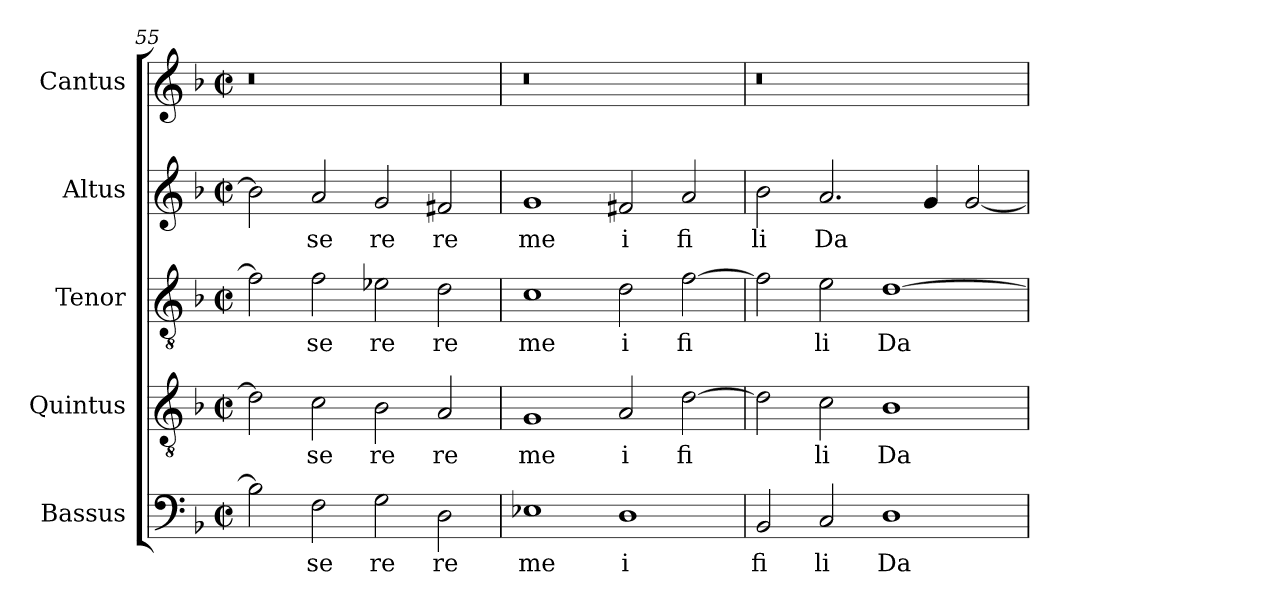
**kern	**text	**kern	**text	**kern	**text	**kern	**text	**kern
*part5	*part5	*part4	*part4	*part3	*part3	*part2	*part2	*part1
*staff5	*staff5	*staff4	*staff4	*staff3	*staff3	*staff2	*staff2	*staff1
*I"Bassus	*	*I"Quintus	*	*I"Tenor	*	*I"Altus	*	*I"Cantus
*clefF4	*	*clefGv2	*	*clefGv2	*	*clefG2	*	*clefG2
*k[b-]	*	*k[b-]	*	*k[b-]	*	*k[b-]	*	*k[b-]
*F:	*	*F:	*	*F:	*	*F:	*	*F:
*M2/2	*	*M2/2	*	*M2/2	*	*M2/2	*	*M2/2
*met(c|)	*	*met(c|)	*	*met(c|)	*	*met(c|)	*	*met(c|)
=55	=55	=55	=55	=55	=55	=55	=55	=55
!	!LO:LY:b:cj	!	!LO:LY:b:cj	!	!LO:LY:b:cj	!	!LO:LY:b:cj	!
2B-\]	.	2d\]	.	2f\]	.	2b-\]	.	0r
!	!LO:LY:b:cj	!	!LO:LY:b:cj	!	!LO:LY:b:cj	!	!LO:LY:b:cj	!
2F\	se	2c\	se	2f\	se	2a/	se	.
!	!LO:LY:b:cj	!	!LO:LY:b:cj	!	!LO:LY:b:cj	!	!LO:LY:b:cj	!
2G\	re	2B-\	re	2e-X\	re	2g/	re	.
!	!LO:LY:b:cj	!	!LO:LY:b:cj	!	!LO:LY:b:cj	!	!LO:LY:b:cj	!
2D\	re	2A/	re	2d\	re	2f#X/	re	.
=56	=56	=56	=56	=56	=56	=56	=56	=56
!	!LO:LY:b:cj	!	!LO:LY:b:cj	!	!LO:LY:b:cj	!	!LO:LY:b:cj	!
1E-X	me	1G	me	1c	me	1g	me	0r
!	!LO:LY:b:cj	!	!LO:LY:b:cj	!	!LO:LY:b:cj	!	!LO:LY:b:cj	!
1D	i	2A/	i	2d\	i	2f#X/	i	.
!	!	!	!LO:LY:b:cj	!	!LO:LY:b:cj	!	!LO:LY:b:cj	!
.	.	[>2d\	fi	[>2f\	fi	2a/	fi	.
=57	=57	=57	=57	=57	=57	=57	=57	=57
!	!LO:LY:b:cj	!	!LO:LY:b:cj	!	!LO:LY:b:cj	!	!LO:LY:b:cj	!
2BB-/	fi	2d\]	.	2f\]	.	2b-\	li	0r
!	!LO:LY:b:cj	!	!LO:LY:b:cj	!	!LO:LY:b:cj	!	!LO:LY:b:cj	!
2C/	li	2c\	li	2e\	li	2.a/	Da	.
!	!LO:LY:b:cj	!	!LO:LY:b:cj	!	!LO:LY:b:cj	!	!	!
1D	Da	1B-	Da	[>1d	Da	.	.	.
!	!	!	!	!	!	!	!LO:LY:b:cj	!
.	.	.	.	.	.	4g/	.	.
!	!	!	!	!	!	!	!LO:LY:b:cj	!
.	.	.	.	.	.	[<2g/	.	.
=	=	=	=	=	=	=	=	=
*-	*-	*-	*-	*-	*-	*-	*-	*-
